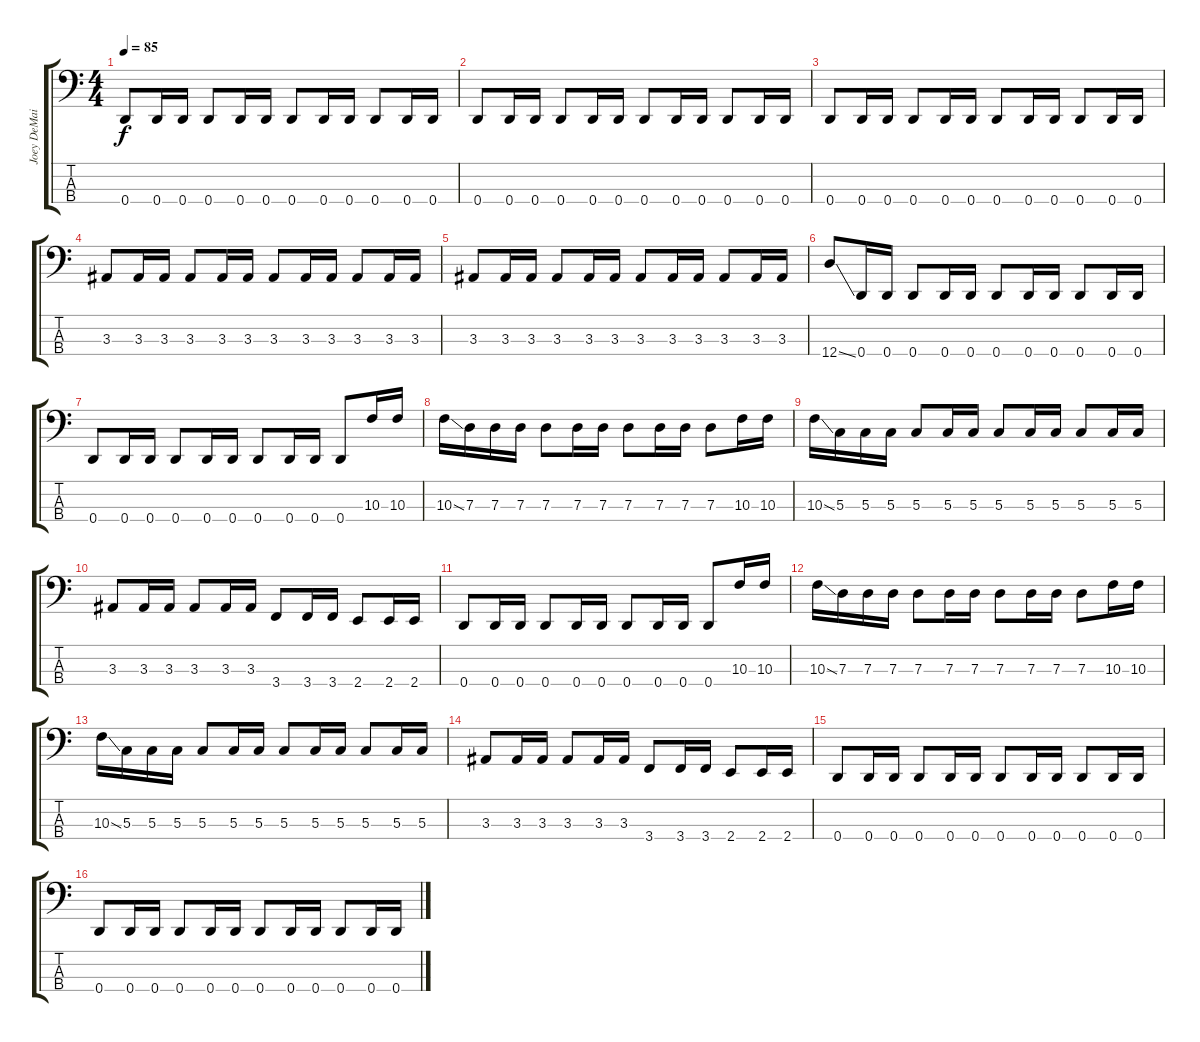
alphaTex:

\track ("Joey DeMaio" "Joey DeMai") {instrument electricbasspick}
\staff {score tabs}
\tuning (F2 C2 G1 D1) {hide}
\ts (4 4)
\tempo 85
\clef f4
\ks c
0.4.8{dy f} 0.4.16 0.4.16 0.4.8 0.4.16 0.4.16 0.4.8 0.4.16 0.4.16 0.4.8 0.4.16 0.4.16 |
0.4.8 0.4.16 0.4.16 0.4.8 0.4.16 0.4.16 0.4.8 0.4.16 0.4.16 0.4.8 0.4.16 0.4.16 |
0.4.8 0.4.16 0.4.16 0.4.8 0.4.16 0.4.16 0.4.8 0.4.16 0.4.16 0.4.8 0.4.16 0.4.16 |
3.3.8 3.3.16 3.3.16 3.3.8 3.3.16 3.3.16 3.3.8 3.3.16 3.3.16 3.3.8 3.3.16 3.3.16 |
3.3.8 3.3.16 3.3.16 3.3.8 3.3.16 3.3.16 3.3.8 3.3.16 3.3.16 3.3.8 3.3.16 3.3.16 |
12.4{ss}.8 0.4.16 0.4.16 0.4.8 0.4.16 0.4.16 0.4.8 0.4.16 0.4.16 0.4.8 0.4.16 0.4.16 |
0.4.8 0.4.16 0.4.16 0.4.8 0.4.16 0.4.16 0.4.8 0.4.16 0.4.16 0.4.8 10.3.16 10.3.16 |
10.3{ss}.16 7.3.16 7.3.16 7.3.16 7.3.8 7.3.16 7.3.16 7.3.8 7.3.16 7.3.16 7.3.8 10.3.16 10.3.16 |
10.3{ss}.16 5.3.16 5.3.16 5.3.16 5.3.8 5.3.16 5.3.16 5.3.8 5.3.16 5.3.16 5.3.8 5.3.16 5.3.16 |
3.3.8 3.3.16 3.3.16 3.3.8 3.3.16 3.3.16 3.4.8 3.4.16 3.4.16 2.4.8 2.4.16 2.4.16 |
0.4.8 0.4.16 0.4.16 0.4.8 0.4.16 0.4.16 0.4.8 0.4.16 0.4.16 0.4.8 10.3.16 10.3.16 |
10.3{ss}.16 7.3.16 7.3.16 7.3.16 7.3.8 7.3.16 7.3.16 7.3.8 7.3.16 7.3.16 7.3.8 10.3.16 10.3.16 |
10.3{ss}.16 5.3.16 5.3.16 5.3.16 5.3.8 5.3.16 5.3.16 5.3.8 5.3.16 5.3.16 5.3.8 5.3.16 5.3.16 |
3.3.8 3.3.16 3.3.16 3.3.8 3.3.16 3.3.16 3.4.8 3.4.16 3.4.16 2.4.8 2.4.16 2.4.16 |
0.4.8 0.4.16 0.4.16 0.4.8 0.4.16 0.4.16 0.4.8 0.4.16 0.4.16 0.4.8 0.4.16 0.4.16 |
0.4.8 0.4.16 0.4.16 0.4.8 0.4.16 0.4.16 0.4.8 0.4.16 0.4.16 0.4.8 0.4.16 0.4.16
